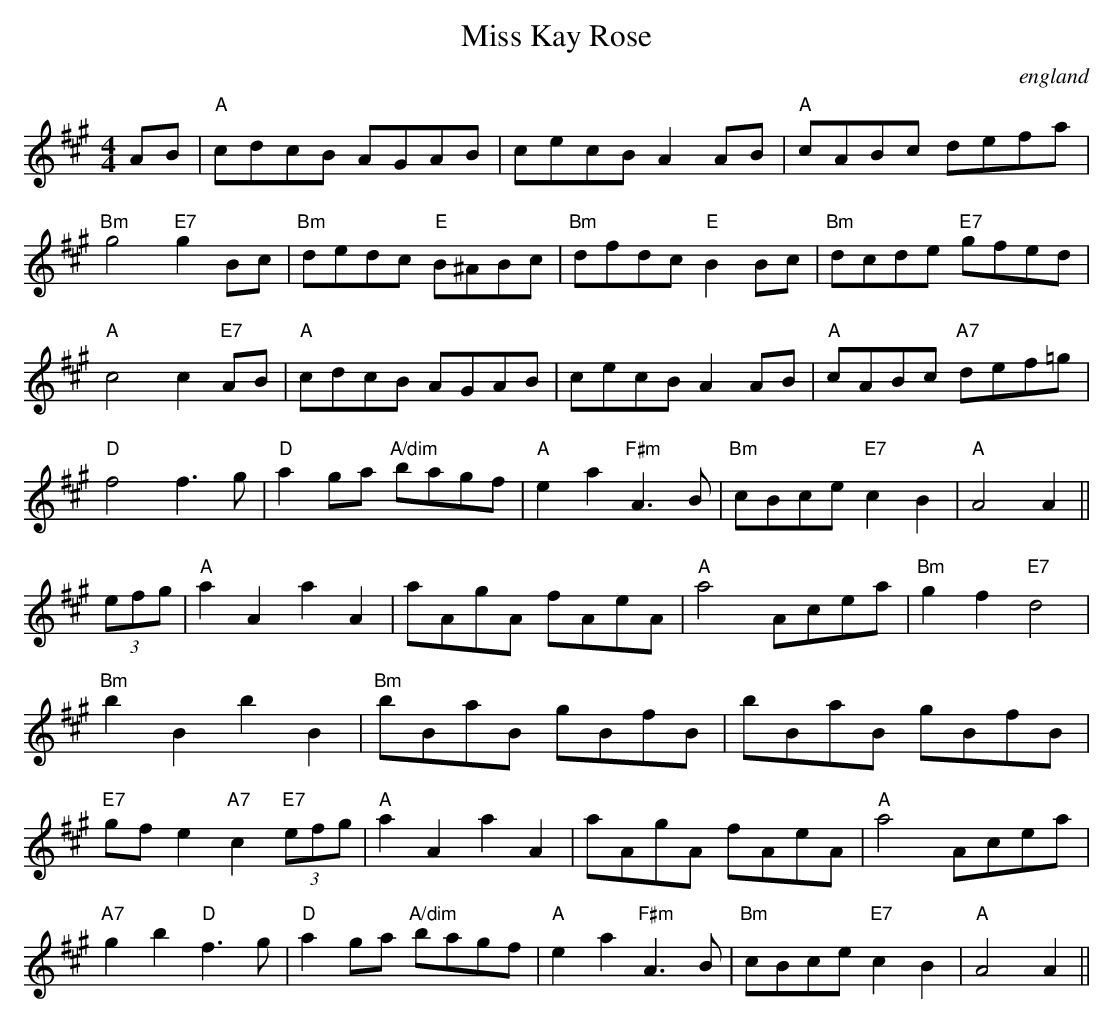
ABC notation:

X:1
T:Miss Kay Rose
O:england
M:4/4
L:1/4
K:A
A/2B/2|"A"c/2d/2c/2B/2 A/2G/2A/2B/2|c/2e/2c/2B/2 AA/2B/2|\
"A"c/2A/2B/2c/2 d/2e/2f/2a/2|
"Bm"g2 "E7"gB/2c/2|"Bm"d/2e/2d/2c/2 "E"B/2^A/2B/2c/2|\
"Bm"d/2f/2d/2c/2 "E"BB/2c/2|"Bm"d/2c/2d/2e/2 "E7"g/2f/2e/2d/2|
"A"c2 c"E7"A/2B/2|"A"c/2d/2c/2B/2 A/2G/2A/2B/2|c/2e/2c/2B/2 AA/2B/2|\
"A"c/2A/2B/2c/2 "A7"d/2e/2f/2=g/2|
"D"f2 f3/2g/2|"D"ag/2a/2 "A/dim"b/2a/2g/2f/2|"A"ea "F#m"A3/2B/2|\
"Bm"c/2B/2c/2e/2 "E7"cB|"A"A2 A||
(3e/2f/2g/2|"A"aA aA|a/2A/2g/2A/2 f/2A/2e/2A/2|"A"a2 A/2c/2e/2a/2|\
"Bm"gf "E7"d2|
"Bm"bB bB|"Bm"b/2B/2a/2B/2 g/2B/2f/2B/2|b/2B/2a/2B/2 g/2B/2f/2B/2|
"E7"g/2f/2e "A7"c(3"E7"e/2f/2g/2|"A"aA aA|a/2A/2g/2A/2 f/2A/2e/2A/2|\
"A"a2 A/2c/2e/2a/2|
"A7"gb "D"f3/2g/2|"D"ag/2a/2 "A/dim"b/2a/2g/2f/2|"A"ea "F#m"A3/2B/2|\
"Bm"c/2B/2c/2e/2 "E7"cB|"A"A2 A||
